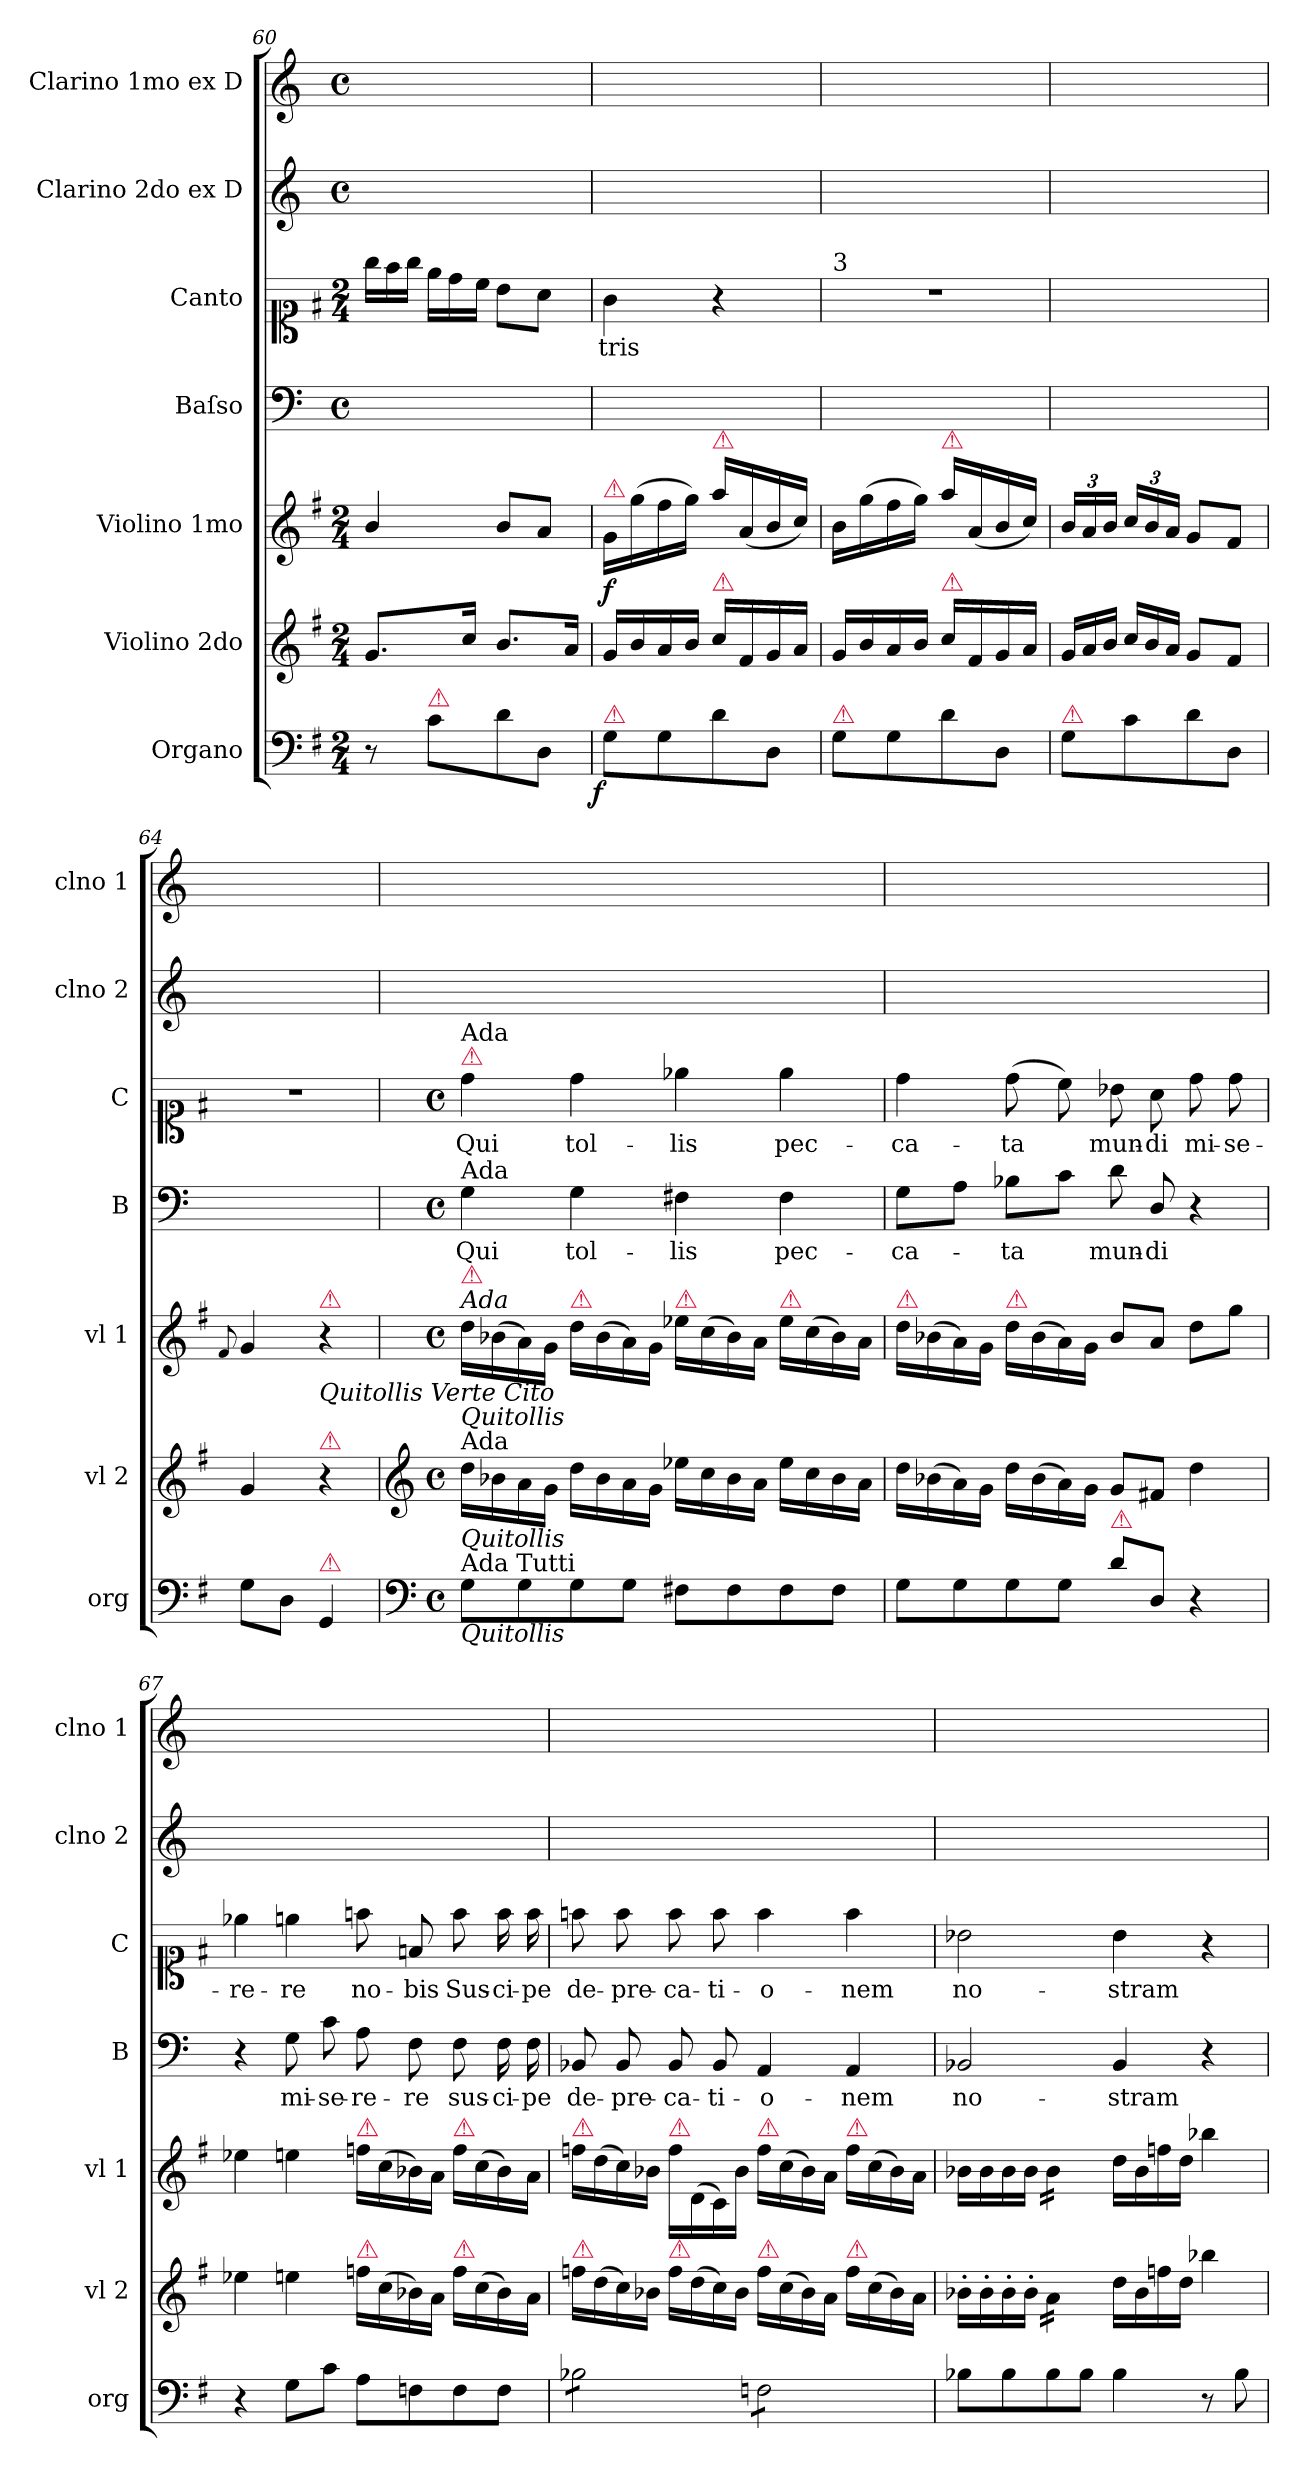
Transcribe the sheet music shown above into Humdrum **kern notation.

**kern	**dynam	**kern	**kern	**dynam	**kern	**text	**kern	**text	**kern	**kern
*part7	*part7	*part6	*part5	*part5	*part4	*part4	*part3	*part3	*part2	*part1
*staff7	*staff7	*staff6	*staff5	*staff5	*staff4	*staff4	*staff3	*staff3	*staff2	*staff1
*I"Organo	*	*I"Violino 2do	*I"Violino 1mo	*	*I"Baſso	*	*I"Canto	*	*I"Clarino 2do ex D	*I"Clarino 1mo ex D
*I'org	*	*I'vl 2	*I'vl 1	*	*I'B	*	*I'C	*	*I'clno 2	*I'clno 1
*clefF4	*	*clefG2	*clefG2	*	*clefF4	*	*clefC1	*	*clefG2	*clefG2
*	*	*	*	*	*	*	*	*	*ITrd6c10	*ITrd6c10
*k[f#]	*	*k[f#]	*k[f#]	*	*	*	*k[f#]	*	*k[f#c#]	*k[f#c#]
*M2/4	*	*M2/4	*M2/4	*	*M4/4	*	*M2/4	*	*M4/4	*M4/4
*	*	*	*	*	*met(c)	*	*	*	*met(c)	*met(c)
*	*	*	*	*	*	*	*Xtuplet	*	*	*
=60	=60	=60	=60	=60	=60	=60	=60	=60	=60	=60
8r	.	8.g/L	4b/	.	2ryy	.	24gg\LL	.	2ryy	2ryy
.	.	.	.	.	.	.	24ff#\	.	.	.
.	.	.	.	.	.	.	24gg\JJ	.	.	.
!LO:TX:a:color=crimson:t=⚠	!	!	!	!	!	!	!	!	!	!
8c\L	.	.	.	.	.	.	24ee\LL	.	.	.
.	.	.	.	.	.	.	24dd\	.	.	.
.	.	16cc/Jk	.	.	.	.	.	.	.	.
.	.	.	.	.	.	.	24cc\JJ	.	.	.
8d\	.	8.b/L	8b/L	.	.	.	8b\L	.	.	.
8D/J	.	.	8a/J	.	.	.	8a\J	.	.	.
.	.	16a/Jk	.	.	.	.	.	.	.	.
=61	=61	=61	=61	=61	=61	=61	=61	=61	=61	=61
!	!	!	!LO:TX:a:color=crimson:t=⚠	!	!	!	!	!	!	!
!LO:TX:a:color=crimson:t=⚠	!	!	!	!	!	!	!	!	!	!
!	!LO:DY:rj	!	!	!LO:DY:b	!	!	!	!	!	!
8G\L	f	16g/LL	16g/LL	f	2ryy	.	4g\	-tris	2ryy	2ryy
.	.	16b/	(16gg\	.	.	.	.	.	.	.
8G\	.	16a/	16ff#\	.	.	.	.	.	.	.
.	.	16b/JJ	16gg\JJ)	.	.	.	.	.	.	.
!	!	!	!LO:TX:a:color=crimson:t=⚠	!	!	!	!	!	!	!
!	!	!LO:TX:a:color=crimson:t=⚠	!	!	!	!	!	!	!	!
8d\	.	16cc\LL	16aa\LL	.	.	.	4r	.	.	.
.	.	16f#/	(16a/	.	.	.	.	.	.	.
8D/J	.	16g/	16b/	.	.	.	.	.	.	.
.	.	16a/JJ	16cc/JJ)	.	.	.	.	.	.	.
=62	=62	=62	=62	=62	=62	=62	=62	=62	=62	=62
!	!	!	!	!	!	!	!LO:TX:a:t=3	!	!	!
!LO:TX:a:color=crimson:t=⚠	!	!	!	!	!	!	!	!	!	!
!	!	!	!	!	!	!	!LO:N:vis=0	!	!	!
8G\L	.	16g/LL	16b\LL	.	2ryy	.	2r	.	2ryy	2ryy
.	.	16b/	(16gg\	.	.	.	.	.	.	.
8G\	.	16a/	16ff#\	.	.	.	.	.	.	.
.	.	16b/JJ	16gg\JJ)	.	.	.	.	.	.	.
!	!	!	!LO:TX:a:color=crimson:t=⚠	!	!	!	!	!	!	!
!	!	!LO:TX:a:color=crimson:t=⚠	!	!	!	!	!	!	!	!
8d\	.	16cc\LL	16aa\LL	.	.	.	.	.	.	.
.	.	16f#/	(16a/	.	.	.	.	.	.	.
8D/J	.	16g/	16b/	.	.	.	.	.	.	.
.	.	16a/JJ	16cc/JJ)	.	.	.	.	.	.	.
=63	=63	=63	=63	=63	=63	=63	=63	=63	=63	=63
*	*	*Xtuplet	*	*	*	*	*	*	*	*
!LO:TX:a:color=crimson:t=⚠	!	!	!	!	!	!	!	!	!	!
8G\L	.	24g/LL	24b/LL	.	2ryy	.	2ryy	.	2ryy	2ryy
.	.	24a/	24a/	.	.	.	.	.	.	.
.	.	24b/JJ	24b/JJ	.	.	.	.	.	.	.
8c\	.	24cc/LL	24cc/LL	.	.	.	.	.	.	.
.	.	24b/	24b/	.	.	.	.	.	.	.
.	.	24a/JJ	24a/JJ	.	.	.	.	.	.	.
8d\	.	8g/L	8g/L	.	.	.	.	.	.	.
8D/J	.	8f#/J	8f#/J	.	.	.	.	.	.	.
=64	=64	=64	=64	=64	=64	=64	=64	=64	=64	=64
.	.	.	8qqf#/	.	.	.	.	.	.	.
8G\L	.	4g/	4g/	.	2ryy	.	2r	.	2ryy	2ryy
8D\J	.	.	.	.	.	.	.	.	.	.
!	!	!	!LO:TX:a:color=crimson:t=⚠	!	!	!	!	!	!	!
!	!	!	!LO:TX:b:i:t=Quitollis Verte Cito	!	!	!	!	!	!	!
!	!	!LO:TX:a:color=crimson:t=⚠	!	!	!	!	!	!	!	!
!LO:TX:a:color=crimson:t=⚠	!	!	!	!	!	!	!	!	!	!
4GG/	.	4r	4r	.	.	.	.	.	.	.
=65	=65	=65	=65	=65	=65	=65	=65	=65	=65	=65
*clefF4	*	*clefG2	*	*	*	*	*	*	*	*
*M4/4	*	*M4/4	*M4/4	*	*M4/4	*	*M4/4	*	*	*
*met(c)	*	*met(c)	*met(c)	*	*met(c)	*	*met(c)	*	*	*
!	!	!	!	!	!	!	!LO:TX:a:color=crimson:t=⚠	!	!	!
!	!	!	!	!	!	!	!LO:TX:a:t=Ada	!	!	!
!	!	!	!	!	!LO:TX:a:t=Ada	!	!	!	!	!
!	!	!	!LO:TX:b:i:t=Quitollis	!	!	!	!	!	!	!
!	!	!	!LO:TX:a:i:t=Ada	!	!	!	!	!	!	!
!	!	!	!LO:TX:a:color=crimson:t=⚠	!	!	!	!	!	!	!
!	!	!LO:TX:b:i:t=Quitollis	!	!	!	!	!	!	!	!
!	!	!LO:TX:a:t=Ada	!	!	!	!	!	!	!	!
!LO:TX:b:i:t=Quitollis	!	!	!	!	!	!	!	!	!	!
!LO:TX:a:t=Ada Tutti	!	!	!	!	!	!	!	!	!	!
8G\L	.	16dd\LL	16dd\LL	.	4G\	Qui	4dd\	Qui	1ryy	1ryy
.	.	16b-\	(16b-\	.	.	.	.	.	.	.
8G\	.	16a\	16a\)	.	.	.	.	.	.	.
.	.	16g\JJ	16g\JJ	.	.	.	.	.	.	.
!	!	!	!LO:TX:a:color=crimson:t=⚠	!	!	!	!	!	!	!
8G\	.	16dd\LL	16dd\LL	.	4G\	tol-	4dd\	tol-	.	.
.	.	16b-\	(16b-\	.	.	.	.	.	.	.
8G\J	.	16a\	16a\)	.	.	.	.	.	.	.
.	.	16g\JJ	16g\JJ	.	.	.	.	.	.	.
!	!	!	!LO:TX:a:color=crimson:t=⚠	!	!	!	!	!	!	!
8F#X\L	.	16ee-X\LL	16ee-\LL	.	4F#X\	-lis	4ee-X\	-lis	.	.
.	.	16cc\	(16cc\	.	.	.	.	.	.	.
8F#\	.	16b-\	16b-\)	.	.	.	.	.	.	.
.	.	16a\JJ	16a\JJ	.	.	.	.	.	.	.
!	!	!	!LO:TX:a:color=crimson:t=⚠	!	!	!	!	!	!	!
8F#\	.	16ee-\LL	16ee-\LL	.	4F#\	pec-	4ee-\	pec-	.	.
.	.	16cc\	(16cc\	.	.	.	.	.	.	.
8F#\J	.	16b-\	16b-\)	.	.	.	.	.	.	.
.	.	16a\JJ	16a\JJ	.	.	.	.	.	.	.
=66	=66	=66	=66	=66	=66	=66	=66	=66	=66	=66
!	!	!	!LO:TX:a:color=crimson:t=⚠	!	!	!	!	!	!	!
8G\L	.	16dd\LL	16dd\LL	.	8G\L	-ca-	4dd\	-ca-	1ryy	1ryy
.	.	(16b-\	(16b-\	.	.	.	.	.	.	.
8G\	.	16a\)	16a\)	.	8A\J	.	.	.	.	.
.	.	16g\JJ	16g\JJ	.	.	.	.	.	.	.
!	!	!	!LO:TX:a:color=crimson:t=⚠	!	!	!	!	!	!	!
8G\	.	16dd\LL	16dd\LL	.	8B-\L	-ta	(8dd\	-ta	.	.
.	.	(16b-\	(16b-\	.	.	.	.	.	.	.
8G\J	.	16a\)	16a\)	.	8c\J	.	8cc\)	.	.	.
.	.	16g\JJ	16g\JJ	.	.	.	.	.	.	.
!LO:TX:a:color=crimson:t=⚠	!	!	!	!	!	!	!	!	!	!
8d\L	.	8g/L	8b-/L	.	8d\	mun-	8b-\	mun-	.	.
8D/J	.	8f#X/J	8a/J	.	8D/	-di	8a\	-di	.	.
4r	.	4dd\	8dd\L	.	4r	.	8dd\	mi-	.	.
.	.	.	8gg\J	.	.	.	8dd\	-se-	.	.
=67	=67	=67	=67	=67	=67	=67	=67	=67	=67	=67
4r	.	4ee-X\	4ee-X\	.	4r	.	4ee-X\	-re-	1ryy	1ryy
8G\L	.	4een\	4een\	.	8G\	mi-	4een\	-re	.	.
8c\J	.	.	.	.	8c\	-se-	.	.	.	.
!	!	!	!LO:TX:a:color=crimson:t=⚠	!	!	!	!	!	!	!
!	!	!LO:TX:a:color=crimson:t=⚠	!	!	!	!	!	!	!	!
8A\L	.	16ff\LL	16ff\LL	.	8A\	-re-	8ff\	no-	.	.
.	.	(16cc\	(16cc\	.	.	.	.	.	.	.
8F\	.	16b-\)	16b-\)	.	8F\	-re	8f/	-bis	.	.
.	.	16a\JJ	16a\JJ	.	.	.	.	.	.	.
!	!	!	!LO:TX:a:color=crimson:t=⚠	!	!	!	!	!	!	!
!	!	!LO:TX:a:color=crimson:t=⚠	!	!	!	!	!	!	!	!
8F\	.	16ff\LL	16ff\LL	.	8F\	sus-	8ff\	Sus-	.	.
.	.	(16cc\	(16cc\	.	.	.	.	.	.	.
8F\J	.	16b-\)	16b-\)	.	16F\	-ci-	16ff\	-ci-	.	.
.	.	16a\JJ	16a\JJ	.	16F\	-pe	16ff\	-pe	.	.
=68	=68	=68	=68	=68	=68	=68	=68	=68	=68	=68
!	!	!	!LO:TX:a:color=crimson:t=⚠	!	!	!	!	!	!	!
!	!	!LO:TX:a:color=crimson:t=⚠	!	!	!	!	!	!	!	!
*tremolo	*	*	*	*	*	*	*	*	*	*
8B-\L	.	16ff\LL	16ff\LL	.	8BB-/	de-	8ff\	de-	1ryy	1ryy
.	.	(16dd\	(16dd\	.	.	.	.	.	.	.
8B-\	.	16cc\)	16cc\)	.	8BB-/	-pre-	8ff\	-pre-	.	.
.	.	16b-\JJ	16b-\JJ	.	.	.	.	.	.	.
!	!	!	!LO:TX:a:color=crimson:t=⚠	!	!	!	!	!	!	!
!	!	!LO:TX:a:color=crimson:t=⚠	!	!	!	!	!	!	!	!
8B-\	.	16ff\LL	16ff\LL	.	8BB-/	-ca-	8ff\	-ca-	.	.
.	.	(16dd\	(16d\	.	.	.	.	.	.	.
8B-\J	.	16cc\)	16c\)	.	8BB-/	-ti-	8ff\	-ti-	.	.
.	.	16b-\JJ	16b-\JJ	.	.	.	.	.	.	.
!	!	!	!LO:TX:a:color=crimson:t=⚠	!	!	!	!	!	!	!
!	!	!LO:TX:a:color=crimson:t=⚠	!	!	!	!	!	!	!	!
8F\L	.	16ff\LL	16ff\LL	.	4AA/	-o-	4ff\	-o-	.	.
.	.	(16cc\	(16cc\	.	.	.	.	.	.	.
8F\	.	16b-\)	16b-\)	.	.	.	.	.	.	.
.	.	16a\JJ	16a\JJ	.	.	.	.	.	.	.
!	!	!	!LO:TX:a:color=crimson:t=⚠	!	!	!	!	!	!	!
!	!	!LO:TX:a:color=crimson:t=⚠	!	!	!	!	!	!	!	!
8F\	.	16ff\LL	16ff\LL	.	4AA/	-nem	4ff\	-nem	.	.
.	.	(16cc\	(16cc\	.	.	.	.	.	.	.
8F\J	.	16b-\)	16b-\)	.	.	.	.	.	.	.
*Xtremolo	*	*	*	*	*	*	*	*	*	*
.	.	16a\JJ	16a\JJ	.	.	.	.	.	.	.
=69	=69	=69	=69	=69	=69	=69	=69	=69	=69	=69
8B-\L	.	16b-'\LL	16b-\LL	.	2BB-/	no-	2b-\	no-	1ryy	1ryy
.	.	16b-'\	16b-\	.	.	.	.	.	.	.
8B-\	.	16b-'\	16b-\	.	.	.	.	.	.	.
.	.	16b-'\JJ	16b-\JJ	.	.	.	.	.	.	.
!	!	!LO:TX:a:t=...	!	!	!	!	!	!	!	!
*	*	*tremolo	*	*	*	*	*	*	*	*
*	*	*	*tremolo	*	*	*	*	*	*	*
8B-\	.	16a\LL	16b-\LL	.	.	.	.	.	.	.
.	.	16a\	16b-\	.	.	.	.	.	.	.
8B-\J	.	16a\	16b-\	.	.	.	.	.	.	.
.	.	16a\JJ	16b-\JJ	.	.	.	.	.	.	.
*	*	*	*Xtremolo	*	*	*	*	*	*	*
*	*	*Xtremolo	*	*	*	*	*	*	*	*
4B-\	.	16dd\LL	16dd\LL	.	4BB-/	-stram	4b-\	-stram	.	.
.	.	16b-\	16b-\	.	.	.	.	.	.	.
.	.	16ff\	16ff\	.	.	.	.	.	.	.
.	.	16dd\JJ	16dd\JJ	.	.	.	.	.	.	.
8r	.	4bb-\	4bb-\	.	4r	.	4r	.	.	.
8B-\	.	.	.	.	.	.	.	.	.	.
=	=	=	=	=	=	=	=	=	=	=
*-	*-	*-	*-	*-	*-	*-	*-	*-	*-	*-
